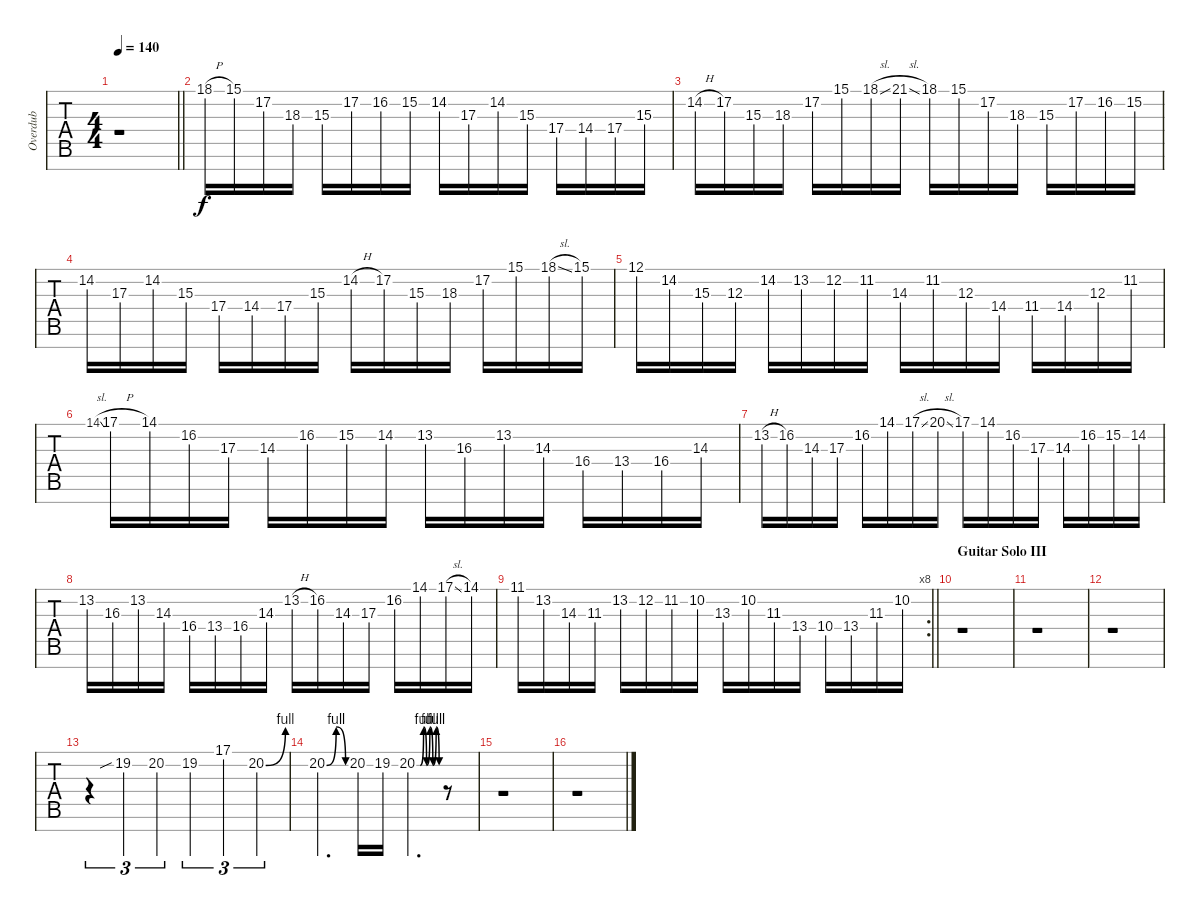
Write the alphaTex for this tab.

\track ("Overdub" "Overdub") {mute instrument distortionguitar}
\staff {tabs}
\tuning (Eb4 Bb3 Gb3 Db3 Ab2 Eb2 Bb1) {hide}
\ts (4 4)
\tempo 140
\clef f4
\barLineRight lightlight
\ks c
r.1{dy f} |
\section ("" "")
18.1{h}.16{volume 16 balance 15} 15.1.16 17.2.16 18.3.16 15.3.16 17.2.16 16.2.16 15.2.16 14.2.16 17.3.16 14.2.16 15.3.16 17.4.16 14.4.16 17.4.16 15.3.16 |
14.2{h}.16 17.2.16 15.3.16 18.3.16 17.2.16 15.1.16 18.1{sl}.16 21.1{sl}.16 18.1.16 15.1.16 17.2.16 18.3.16 15.3.16 17.2.16 16.2.16 15.2.16 |
14.2.16 17.3.16 14.2.16 15.3.16 17.4.16 14.4.16 17.4.16 15.3.16 14.2{h}.16 17.2.16 15.3.16 18.3.16 17.2.16 15.1.16 18.1{sl}.16 15.1.16 |
12.1.16 14.2.16 15.3.16 12.3.16 14.2.16 13.2.16 12.2.16 11.2.16 14.3.16 11.2.16 12.3.16 14.4.16 11.4.16 14.4.16 12.3.16 11.2.16 |
14.1{sl}.8{gr onbeat} 17.1{h}.16 14.1.16 16.2.16 17.3.16 14.3.16 16.2.16 15.2.16 14.2.16 13.2.16 16.3.16 13.2.16 14.3.16 16.4.16 13.4.16 16.4.16 14.3.16 |
13.2{h}.16 16.2.16 14.3.16 17.3.16 16.2.16 14.1.16 17.1{sl}.16 20.1{sl}.16 17.1.16 14.1.16 16.2.16 17.3.16 14.3.16 16.2.16 15.2.16 14.2.16 |
13.2.16 16.3.16 13.2.16 14.3.16 16.4.16 13.4.16 16.4.16 14.3.16 13.2{h}.16 16.2.16 14.3.16 17.3.16 16.2.16 14.1.16 17.1{sl}.16 14.1.16 |
\rc 8
\barLineRight lightlight
11.1.16 13.2.16 14.3.16 11.3.16 13.2.16 12.2.16 11.2.16 10.2.16 13.3.16 10.2.16 11.3.16 13.4.16 10.4.16 13.4.16 11.3.16 10.2.16 |
\section ("" "Guitar Solo III")
r.1 |
r.1 |
r.1 |
r.4{tu (3 2)} 19.2{sib}.4{tu (3 2)} 20.2.4{tu (3 2)} 19.2.4{tu (3 2)} 17.1.4{tu (3 2)} 20.2{be (bend 0 0 60 4)}.4{tu (3 2)} |
20.2{be (bendrelease 0 0 9 4 40 4 60 0)}.4{d} 20.2.16 19.2.16 20.2{be (custom 0 0 9 0 18 4 26 0 35 4 43 0 52 4 60 0)}.4{d} r.8 |
r.1 |
r.1
